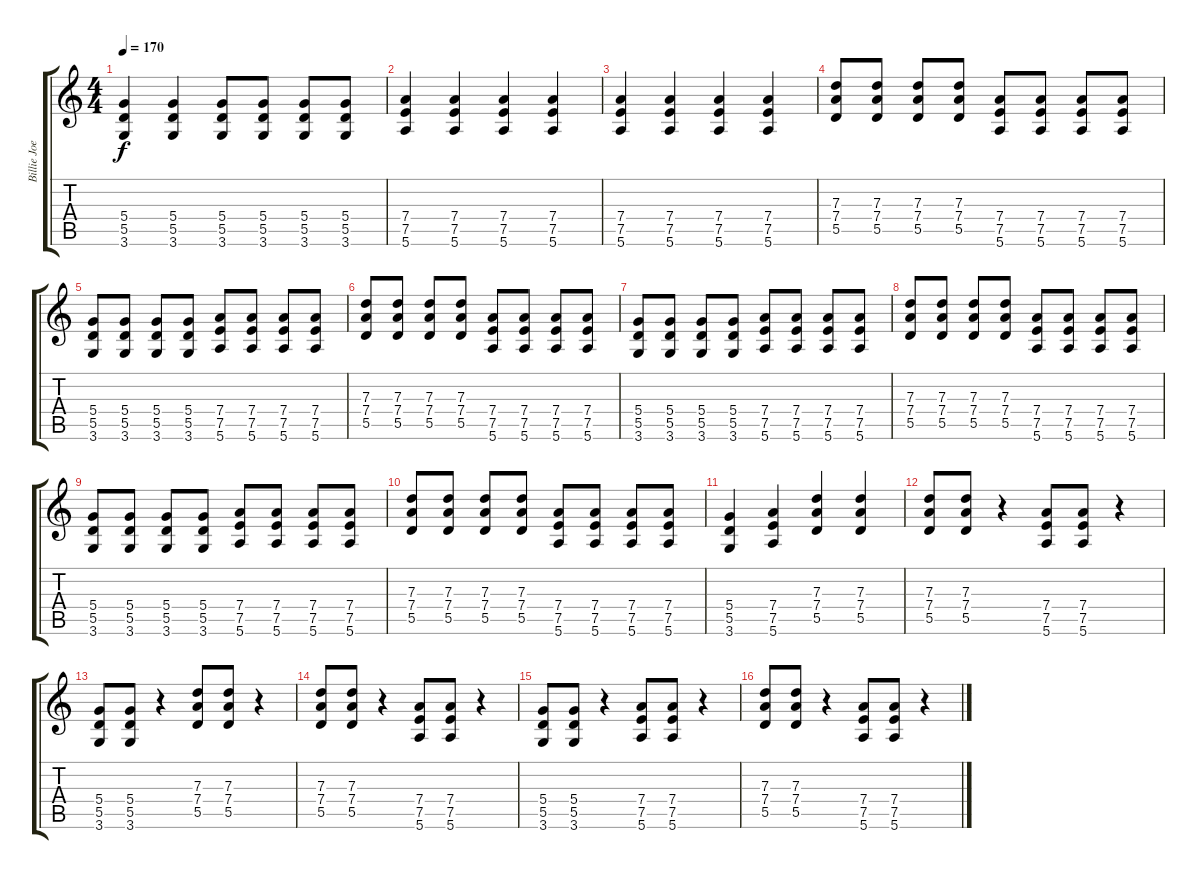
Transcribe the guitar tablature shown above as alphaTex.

\track ("Billie Joe" "Billie Joe") {instrument overdrivenguitar}
\staff {score tabs}
\tuning (E4 B3 G3 D3 A2 E2) {hide}
\ts (4 4)
\tempo 170
\clef g2
\ks c
(5.4 5.5 3.6).4{dy f} (5.4 5.5 3.6).4 (5.4 5.5 3.6).8 (5.4 5.5 3.6).8 (5.4 5.5 3.6).8 (5.4 5.5 3.6).8 |
(7.4 7.5 5.6).4 (7.4 7.5 5.6).4 (7.4 7.5 5.6).4 (7.4 7.5 5.6).4 |
(7.4 7.5 5.6).4 (7.4 7.5 5.6).4 (7.4 7.5 5.6).4 (7.4 7.5 5.6).4 |
(7.3 7.4 5.5).8 (7.3 7.4 5.5).8 (7.3 7.4 5.5).8 (7.3 7.4 5.5).8 (7.4 7.5 5.6).8 (7.4 7.5 5.6).8 (7.4 7.5 5.6).8 (7.4 7.5 5.6).8 |
(5.4 5.5 3.6).8 (5.4 5.5 3.6).8 (5.4 5.5 3.6).8 (5.4 5.5 3.6).8 (7.4 7.5 5.6).8 (7.4 7.5 5.6).8 (7.4 7.5 5.6).8 (7.4 7.5 5.6).8 |
(7.3 7.4 5.5).8 (7.3 7.4 5.5).8 (7.3 7.4 5.5).8 (7.3 7.4 5.5).8 (7.4 7.5 5.6).8 (7.4 7.5 5.6).8 (7.4 7.5 5.6).8 (7.4 7.5 5.6).8 |
(5.4 5.5 3.6).8 (5.4 5.5 3.6).8 (5.4 5.5 3.6).8 (5.4 5.5 3.6).8 (7.4 7.5 5.6).8 (7.4 7.5 5.6).8 (7.4 7.5 5.6).8 (7.4 7.5 5.6).8 |
(7.3 7.4 5.5).8 (7.3 7.4 5.5).8 (7.3 7.4 5.5).8 (7.3 7.4 5.5).8 (7.4 7.5 5.6).8 (7.4 7.5 5.6).8 (7.4 7.5 5.6).8 (7.4 7.5 5.6).8 |
(5.4 5.5 3.6).8 (5.4 5.5 3.6).8 (5.4 5.5 3.6).8 (5.4 5.5 3.6).8 (7.4 7.5 5.6).8 (7.4 7.5 5.6).8 (7.4 7.5 5.6).8 (7.4 7.5 5.6).8 |
(7.3 7.4 5.5).8 (7.3 7.4 5.5).8 (7.3 7.4 5.5).8 (7.3 7.4 5.5).8 (7.4 7.5 5.6).8 (7.4 7.5 5.6).8 (7.4 7.5 5.6).8 (7.4 7.5 5.6).8 |
(5.4 5.5 3.6).4 (7.4 7.5 5.6).4 (7.3 7.4 5.5).4 (7.3 7.4 5.5).4 |
(7.3 7.4 5.5).8 (7.3 7.4 5.5).8 r.4 (7.4 7.5 5.6).8 (7.4 7.5 5.6).8 r.4 |
(5.4 5.5 3.6).8 (5.4 5.5 3.6).8 r.4 (7.3 7.4 5.5).8 (7.3 7.4 5.5).8 r.4 |
(7.3 7.4 5.5).8 (7.3 7.4 5.5).8 r.4 (7.4 7.5 5.6).8 (7.4 7.5 5.6).8 r.4 |
(5.4 5.5 3.6).8 (5.4 5.5 3.6).8 r.4 (7.4 7.5 5.6).8 (7.4 7.5 5.6).8 r.4 |
(7.3 7.4 5.5).8 (7.3 7.4 5.5).8 r.4 (7.4 7.5 5.6).8 (7.4 7.5 5.6).8 r.4
